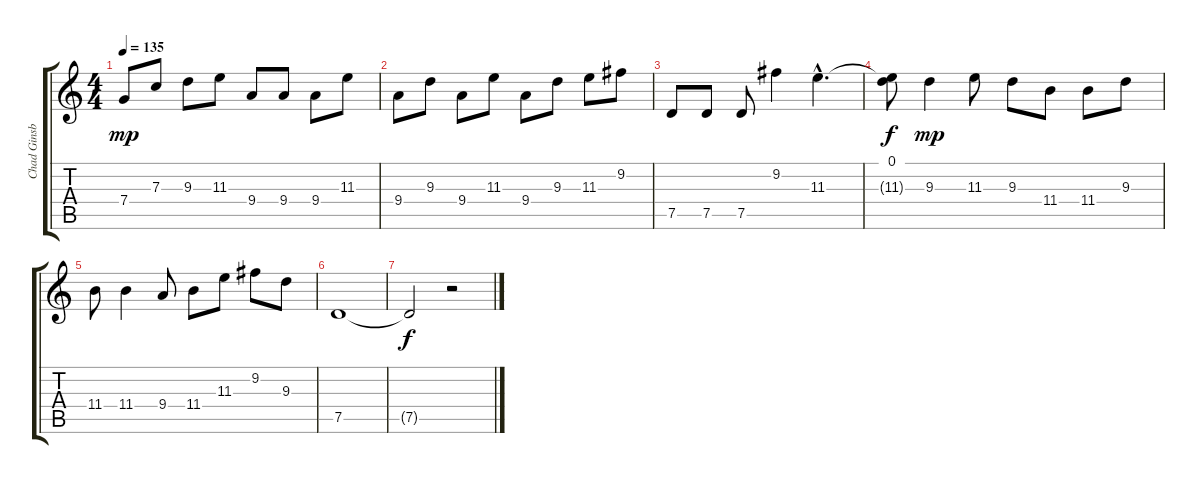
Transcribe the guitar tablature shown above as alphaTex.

\track ("Chad Ginsburg" "Chad Ginsb") {instrument distortionguitar}
\staff {score tabs}
\tuning (D4 A3 F3 C3 G2 D2) {hide}
\ts (4 4)
\tempo 135
\clef g2
\ks c
7.4.8{dy mp} 7.3.8 9.3.8 11.3.8 9.4.8 9.4.8 9.4.8 11.3.8 |
9.4.8 9.3.8 9.4.8 11.3.8 9.4.8 9.3.8 11.3.8 9.2.8 |
7.5.8 7.5.8 7.5.8 9.2.4 11.3{hac}.4{d} |
(0.1 11.3{t}).8{dy f} 9.3.4{dy mp} 11.3.8 9.3.8 11.4.8 11.4.8 9.3.8 |
11.4.8 11.4.4 9.4.8 11.4.8 11.3.8 9.2.8 9.3.8 |
7.5.1 |
7.5{t}.2{dy f} r.2
